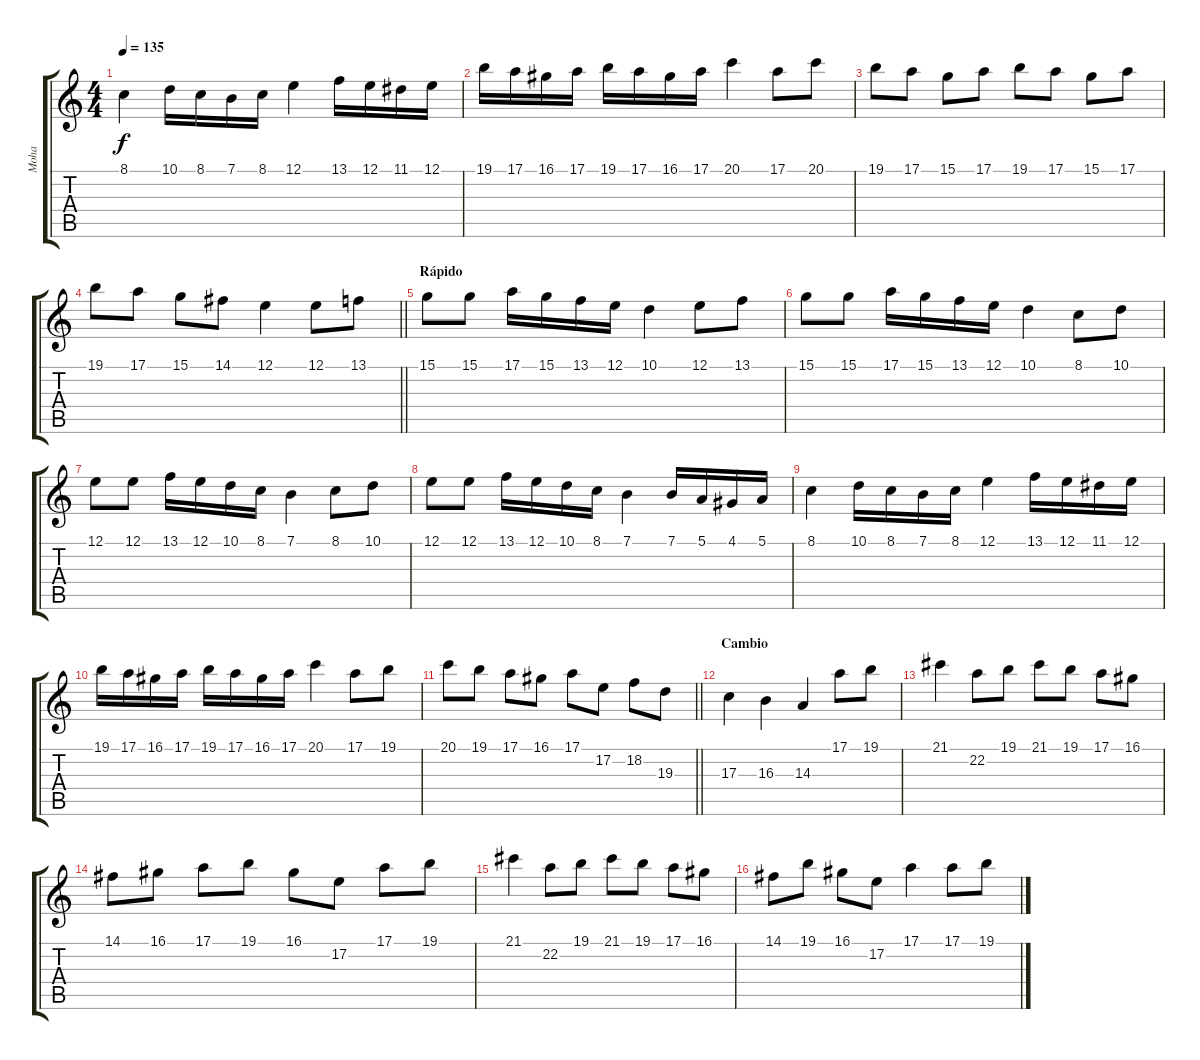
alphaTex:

\track ("Moha" "Moha") {instrument violin}
\staff {score tabs}
\tuning (E4 B3 G3 D3 A2 E2) {hide}
\ts (4 4)
\tempo 135
\clef g2
\ks c
8.1.4{dy f} 10.1.16 8.1.16 7.1.16 8.1.16 12.1.4 13.1.16 12.1.16 11.1.16 12.1.16 |
19.1.16 17.1.16 16.1.16 17.1.16 19.1.16 17.1.16 16.1.16 17.1.16 20.1.4 17.1.8 20.1.8 |
19.1.8 17.1.8 15.1.8 17.1.8 19.1.8 17.1.8 15.1.8 17.1.8 |
\barLineRight lightlight
19.1.8 17.1.8 15.1.8 14.1.8 12.1.4 12.1.8 13.1.8 |
\section ("" "Rápido")
15.1.8 15.1.8 17.1.16 15.1.16 13.1.16 12.1.16 10.1.4 12.1.8 13.1.8 |
15.1.8 15.1.8 17.1.16 15.1.16 13.1.16 12.1.16 10.1.4 8.1.8 10.1.8 |
12.1.8 12.1.8 13.1.16 12.1.16 10.1.16 8.1.16 7.1.4 8.1.8 10.1.8 |
12.1.8 12.1.8 13.1.16 12.1.16 10.1.16 8.1.16 7.1.4 7.1.16 5.1.16 4.1.16 5.1.16 |
8.1.4 10.1.16 8.1.16 7.1.16 8.1.16 12.1.4 13.1.16 12.1.16 11.1.16 12.1.16 |
19.1.16 17.1.16 16.1.16 17.1.16 19.1.16 17.1.16 16.1.16 17.1.16 20.1.4 17.1.8 19.1.8 |
\barLineRight lightlight
20.1.8 19.1.8 17.1.8 16.1.8 17.1.8 17.2.8 18.2.8 19.3.8 |
\section ("" "Cambio")
17.3.4 16.3.4 14.3.4 17.1.8 19.1.8 |
21.1.4 22.2.8 19.1.8 21.1.8 19.1.8 17.1.8 16.1.8 |
14.1.8 16.1.8 17.1.8 19.1.8 16.1.8 17.2.8 17.1.8 19.1.8 |
21.1.4 22.2.8 19.1.8 21.1.8 19.1.8 17.1.8 16.1.8 |
14.1.8 19.1.8 16.1.8 17.2.8 17.1.4 17.1.8 19.1.8
